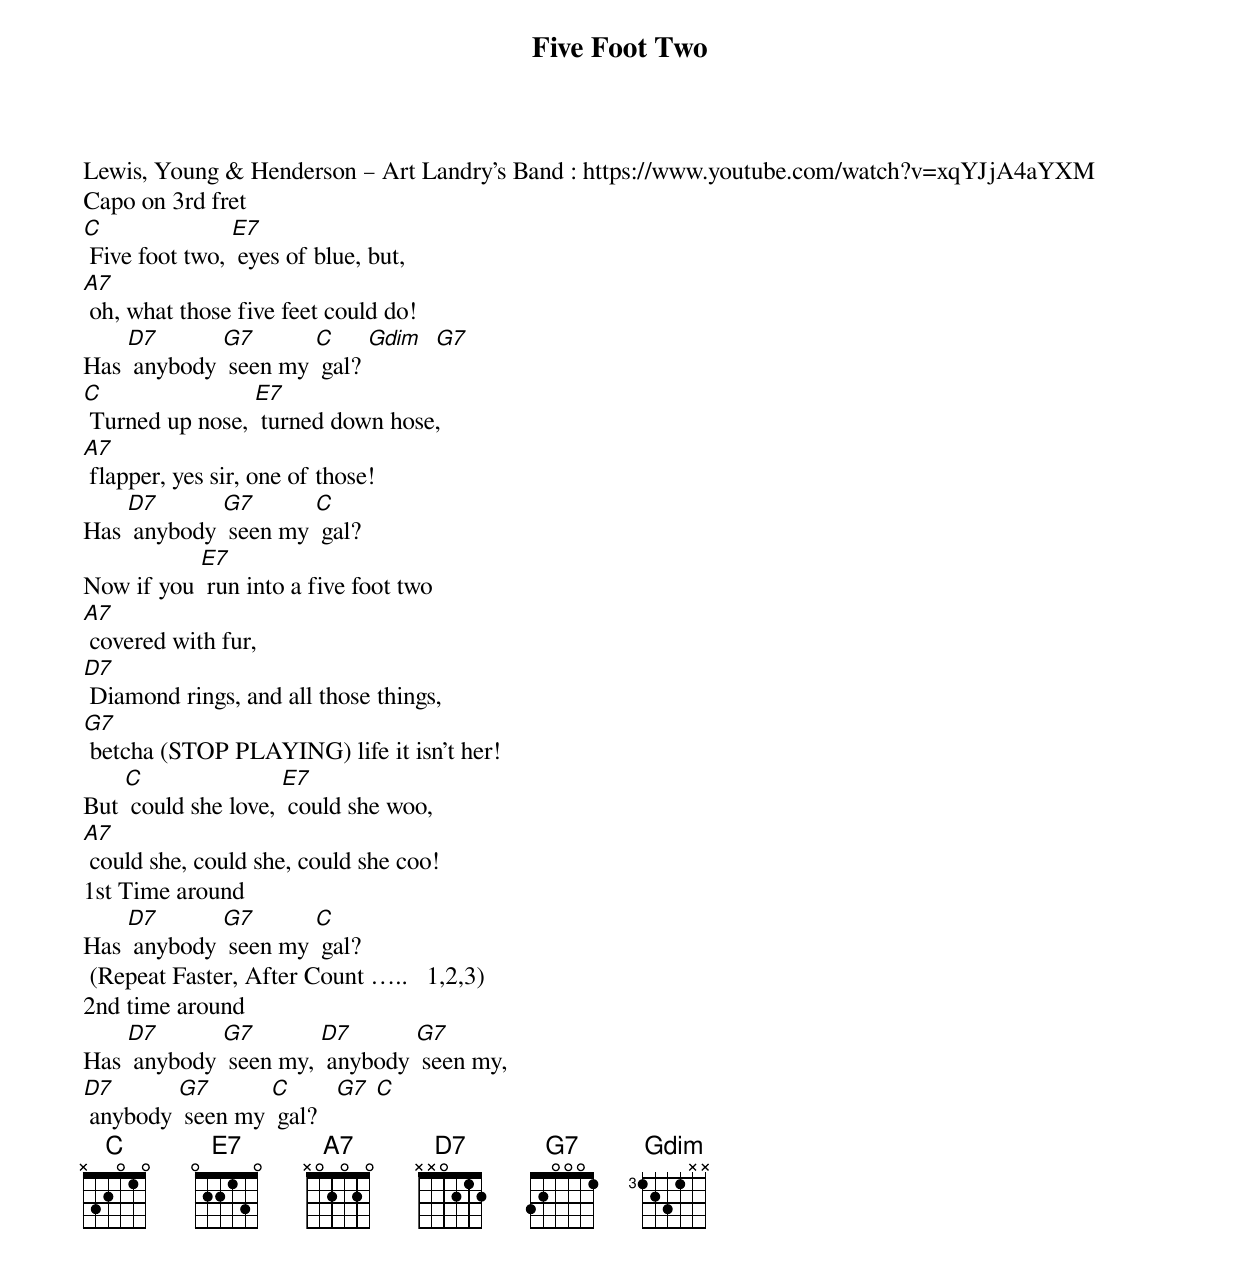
{t: Five Foot Two }
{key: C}
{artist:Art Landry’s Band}
Lewis, Young & Henderson – Art Landry’s Band : https://www.youtube.com/watch?v=xqYJjA4aYXM
Capo on 3rd fret
{c: }
[C] Five foot two, [E7] eyes of blue, but,
[A7] oh, what those five feet could do!
Has [D7] anybody [G7] seen my [C] gal? [Gdim]  [G7]
{c: }
[C] Turned up nose, [E7] turned down hose,
[A7] flapper, yes sir, one of those!
Has [D7] anybody [G7] seen my [C] gal?
{c: }
Now if you [E7] run into a five foot two
[A7] covered with fur,
[D7] Diamond rings, and all those things,
[G7] betcha (STOP PLAYING) life it isn't her!
{c: }
But [C] could she love, [E7] could she woo,
[A7] could she, could she, could she coo!
{c: }
1st Time around
Has [D7] anybody [G7] seen my [C] gal?
{c: }
 (Repeat Faster, After Count …..   1,2,3)
{c: }
2nd time around
Has [D7] anybody [G7] seen my, [D7] anybody [G7] seen my,
[D7] anybody [G7] seen my [C] gal?   [G7] [C]
